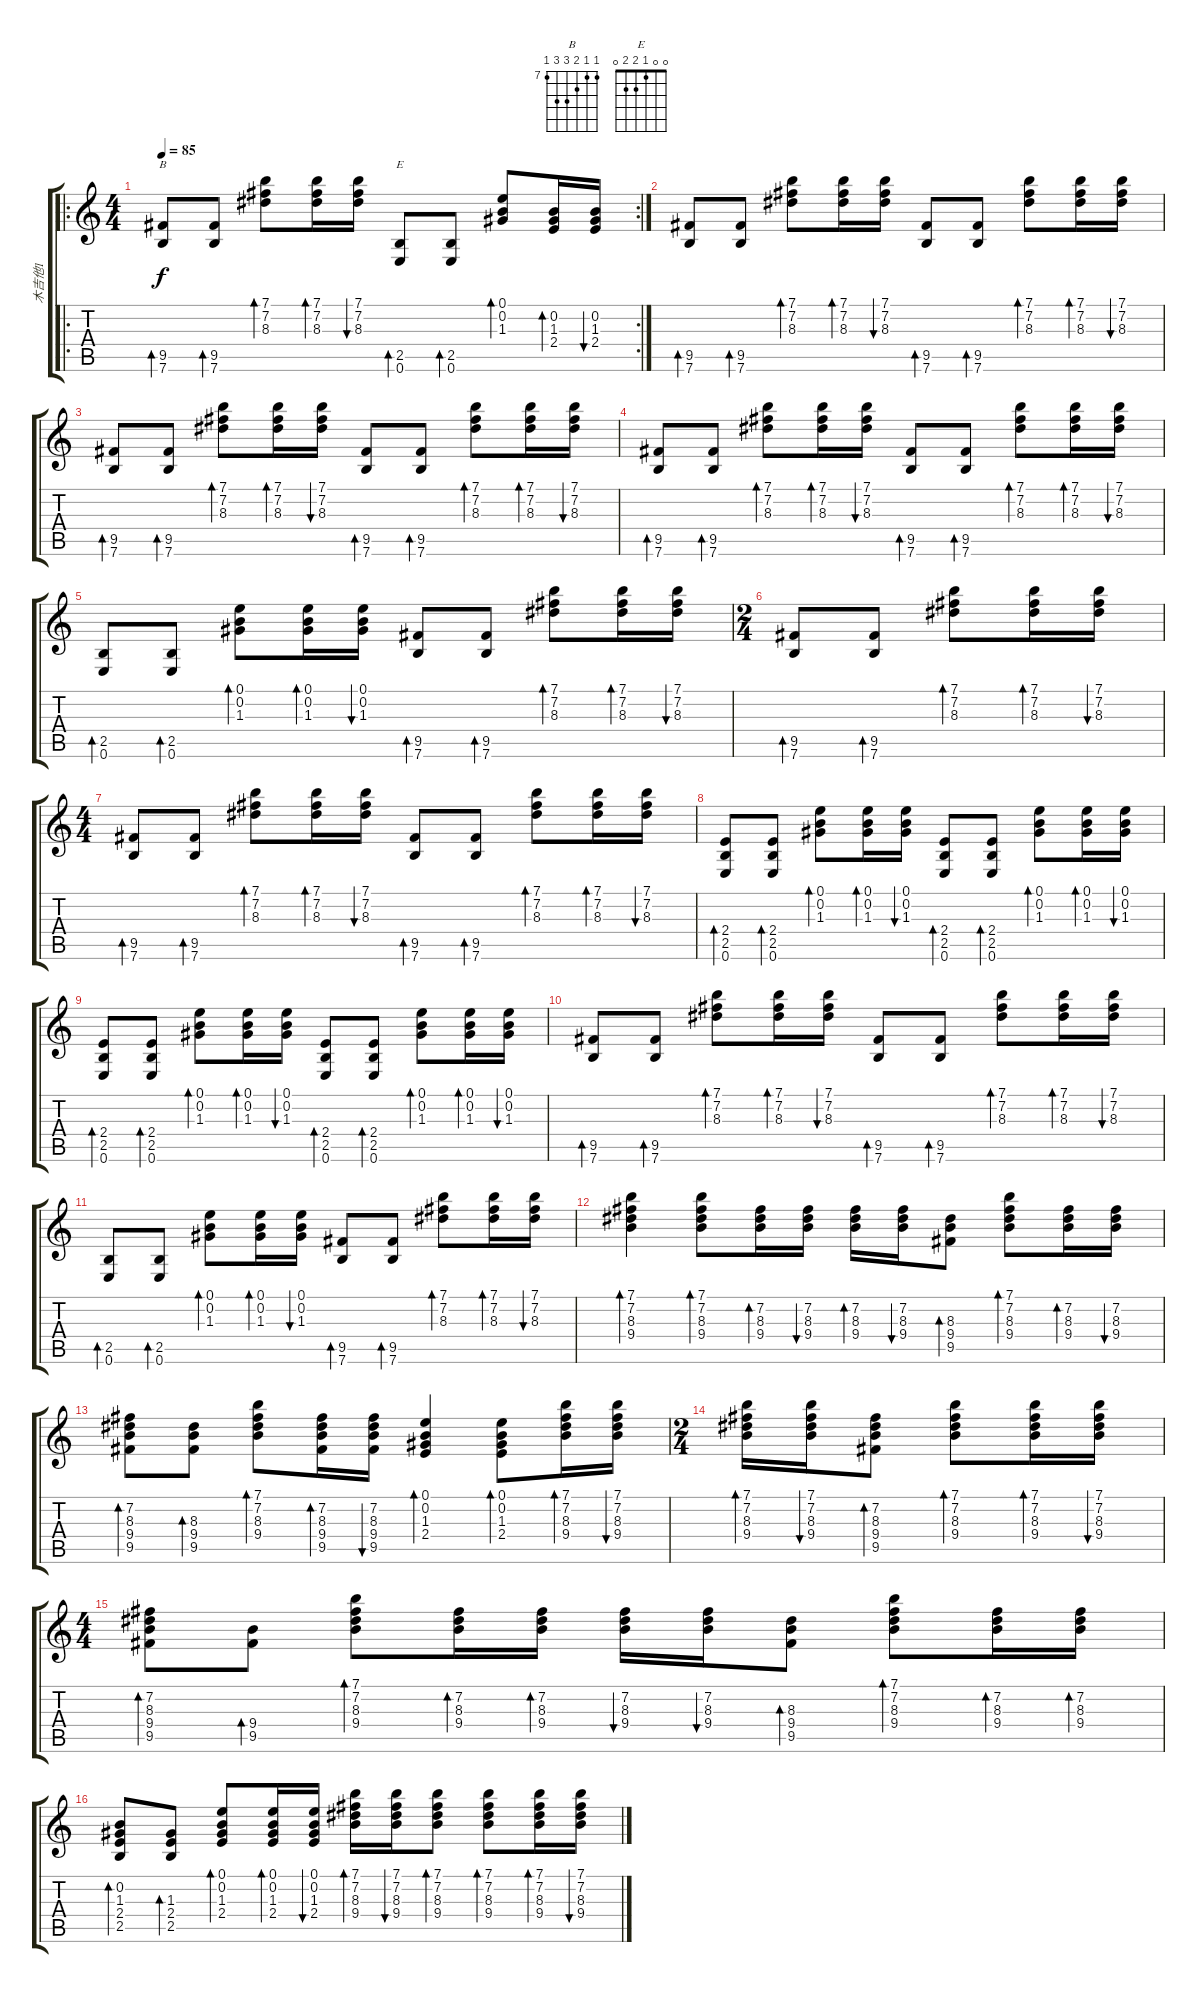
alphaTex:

\track ("木吉他1" "木吉他1") {instrument acousticguitarsteel}
\staff {score tabs}
\tuning (E4 B3 G3 D3 A2 E2) {hide}
\chord ("B" 7 7 8 9 9 7) {firstfret 7}
\chord ("E" 0 0 1 2 2 0)
\ro
\rc 2
\ts (4 4)
\tempo 85
\clef g2
\ks c
(9.5 7.6).8{bd 30 ch "B" dy f instrument acousticguitarsteel} (9.5 7.6).8{bd 30} (7.1 7.2 8.3).8{bd 30} (7.1 7.2 8.3).16{bd 30} (7.1 7.2 8.3).16{bu 30} (2.5 0.6).8{bd 30 ch "E"} (2.5 0.6).8{bd 30} (0.1 0.2 1.3).8{bd 30} (0.2 1.3 2.4).16{bd 30} (0.2 1.3 2.4).16{bu 30} |
(9.5 7.6).8{bd 30} (9.5 7.6).8{bd 30} (7.1 7.2 8.3).8{bd 30} (7.1 7.2 8.3).16{bd 30} (7.1 7.2 8.3).16{bu 30} (9.5 7.6).8{bd 30} (9.5 7.6).8{bd 30} (7.1 7.2 8.3).8{bd 30} (7.1 7.2 8.3).16{bd 30} (7.1 7.2 8.3).16{bu 30} |
(9.5 7.6).8{bd 30} (9.5 7.6).8{bd 30} (7.1 7.2 8.3).8{bd 30} (7.1 7.2 8.3).16{bd 30} (7.1 7.2 8.3).16{bu 30} (9.5 7.6).8{bd 30} (9.5 7.6).8{bd 30} (7.1 7.2 8.3).8{bd 30} (7.1 7.2 8.3).16{bd 30} (7.1 7.2 8.3).16{bu 30} |
(9.5 7.6).8{bd 30} (9.5 7.6).8{bd 30} (7.1 7.2 8.3).8{bd 30} (7.1 7.2 8.3).16{bd 30} (7.1 7.2 8.3).16{bu 30} (9.5 7.6).8{bd 30} (9.5 7.6).8{bd 30} (7.1 7.2 8.3).8{bd 30} (7.1 7.2 8.3).16{bd 30} (7.1 7.2 8.3).16{bu 30} |
(2.5 0.6).8{bd 30} (2.5 0.6).8{bd 30} (0.1 0.2 1.3).8{bd 30} (0.1 0.2 1.3).16{bd 30} (0.1 0.2 1.3).16{bu 30} (9.5 7.6).8{bd 30} (9.5 7.6).8{bd 30} (7.1 7.2 8.3).8{bd 30} (7.1 7.2 8.3).16{bd 30} (7.1 7.2 8.3).16{bu 30} |
\ts (2 4)
(9.5 7.6).8{bd 30} (9.5 7.6).8{bd 30} (7.1 7.2 8.3).8{bd 30} (7.1 7.2 8.3).16{bd 30} (7.1 7.2 8.3).16{bu 30} |
\ts (4 4)
(9.5 7.6).8{bd 30} (9.5 7.6).8{bd 30} (7.1 7.2 8.3).8{bd 30} (7.1 7.2 8.3).16{bd 30} (7.1 7.2 8.3).16{bu 30} (9.5 7.6).8{bd 30} (9.5 7.6).8{bd 30} (7.1 7.2 8.3).8{bd 30} (7.1 7.2 8.3).16{bd 30} (7.1 7.2 8.3).16{bu 30} |
(2.4 2.5 0.6).8{bd 30} (2.4 2.5 0.6).8{bd 30} (0.1 0.2 1.3).8{bd 30} (0.1 0.2 1.3).16{bd 30} (0.1 0.2 1.3).16{bu 30} (2.4 2.5 0.6).8{bd 30} (2.4 2.5 0.6).8{bd 30} (0.1 0.2 1.3).8{bd 30} (0.1 0.2 1.3).16{bd 30} (0.1 0.2 1.3).16{bu 30} |
(2.4 2.5 0.6).8{bd 30} (2.4 2.5 0.6).8{bd 30} (0.1 0.2 1.3).8{bd 30} (0.1 0.2 1.3).16{bd 30} (0.1 0.2 1.3).16{bu 30} (2.4 2.5 0.6).8{bd 30} (2.4 2.5 0.6).8{bd 30} (0.1 0.2 1.3).8{bd 30} (0.1 0.2 1.3).16{bd 30} (0.1 0.2 1.3).16{bu 30} |
(9.5 7.6).8{bd 30} (9.5 7.6).8{bd 30} (7.1 7.2 8.3).8{bd 30} (7.1 7.2 8.3).16{bd 30} (7.1 7.2 8.3).16{bu 30} (9.5 7.6).8{bd 30} (9.5 7.6).8{bd 30} (7.1 7.2 8.3).8{bd 30} (7.1 7.2 8.3).16{bd 30} (7.1 7.2 8.3).16{bu 30} |
(2.5 0.6).8{bd 30} (2.5 0.6).8{bd 30} (0.1 0.2 1.3).8{bd 30} (0.1 0.2 1.3).16{bd 30} (0.1 0.2 1.3).16{bu 30} (9.5 7.6).8{bd 30} (9.5 7.6).8{bd 30} (7.1 7.2 8.3).8{bd 30} (7.1 7.2 8.3).16{bd 30} (7.1 7.2 8.3).16{bu 30} |
(7.1 7.2 8.3 9.4).4{bd 30} (7.1 7.2 8.3 9.4).8{bd 30} (7.2 8.3 9.4).16{bd 30} (7.2 8.3 9.4).16{bu 30} (7.2 8.3 9.4).16{bd 30} (7.2 8.3 9.4).16{bu 30} (8.3 9.4 9.5).8{bd 30} (7.1 7.2 8.3 9.4).8{bd 30} (7.2 8.3 9.4).16{bd 30} (7.2 8.3 9.4).16{bu 30} |
(7.2 8.3 9.4 9.5).8{bd 30} (8.3 9.4 9.5).8{bd 30} (7.1 7.2 8.3 9.4).8{bd 30} (7.2 8.3 9.4 9.5).16{bd 30} (7.2 8.3 9.4 9.5).16{bu 30} (0.1 0.2 1.3 2.4).4{bd 30} (0.1 0.2 1.3 2.4).8{bd 30} (7.1 7.2 8.3 9.4).16{bd 30} (7.1 7.2 8.3 9.4).16{bu 30} |
\ts (2 4)
(7.1 7.2 8.3 9.4).16{bd 30} (7.1 7.2 8.3 9.4).16{bu 30} (7.2 8.3 9.4 9.5).8{bd 30} (7.1 7.2 8.3 9.4).8{bd 30} (7.1 7.2 8.3 9.4).16{bd 30} (7.1 7.2 8.3 9.4).16{bu 30} |
\ts (4 4)
(7.2 8.3 9.4 9.5).8{bd 30} (9.4 9.5).8{bd 30} (7.1 7.2 8.3 9.4).8{bd 30} (7.2 8.3 9.4).16{bd 30} (7.2 8.3 9.4).16{bd 30} (7.2 8.3 9.4).16{bu 30} (7.2 8.3 9.4).16{bu 30} (8.3 9.4 9.5).8{bd 30} (7.1 7.2 8.3 9.4).8{bd 30} (7.2 8.3 9.4).16{bd 30} (7.2 8.3 9.4).16{bd 30} |
(0.2 1.3 2.4 2.5).8{bd 30} (1.3 2.4 2.5).8{bd 30} (0.1 0.2 1.3 2.4).8{bd 30} (0.1 0.2 1.3 2.4).16{bd 30} (0.1 0.2 1.3 2.4).16{bu 30} (7.1 7.2 8.3 9.4).16{bd 30} (7.1 7.2 8.3 9.4).16{bu 30} (7.1 7.2 8.3 9.4).8{bd 30} (7.1 7.2 8.3 9.4).8{bd 30} (7.1 7.2 8.3 9.4).16{bd 30} (7.1 7.2 8.3 9.4).16{bu 30}
